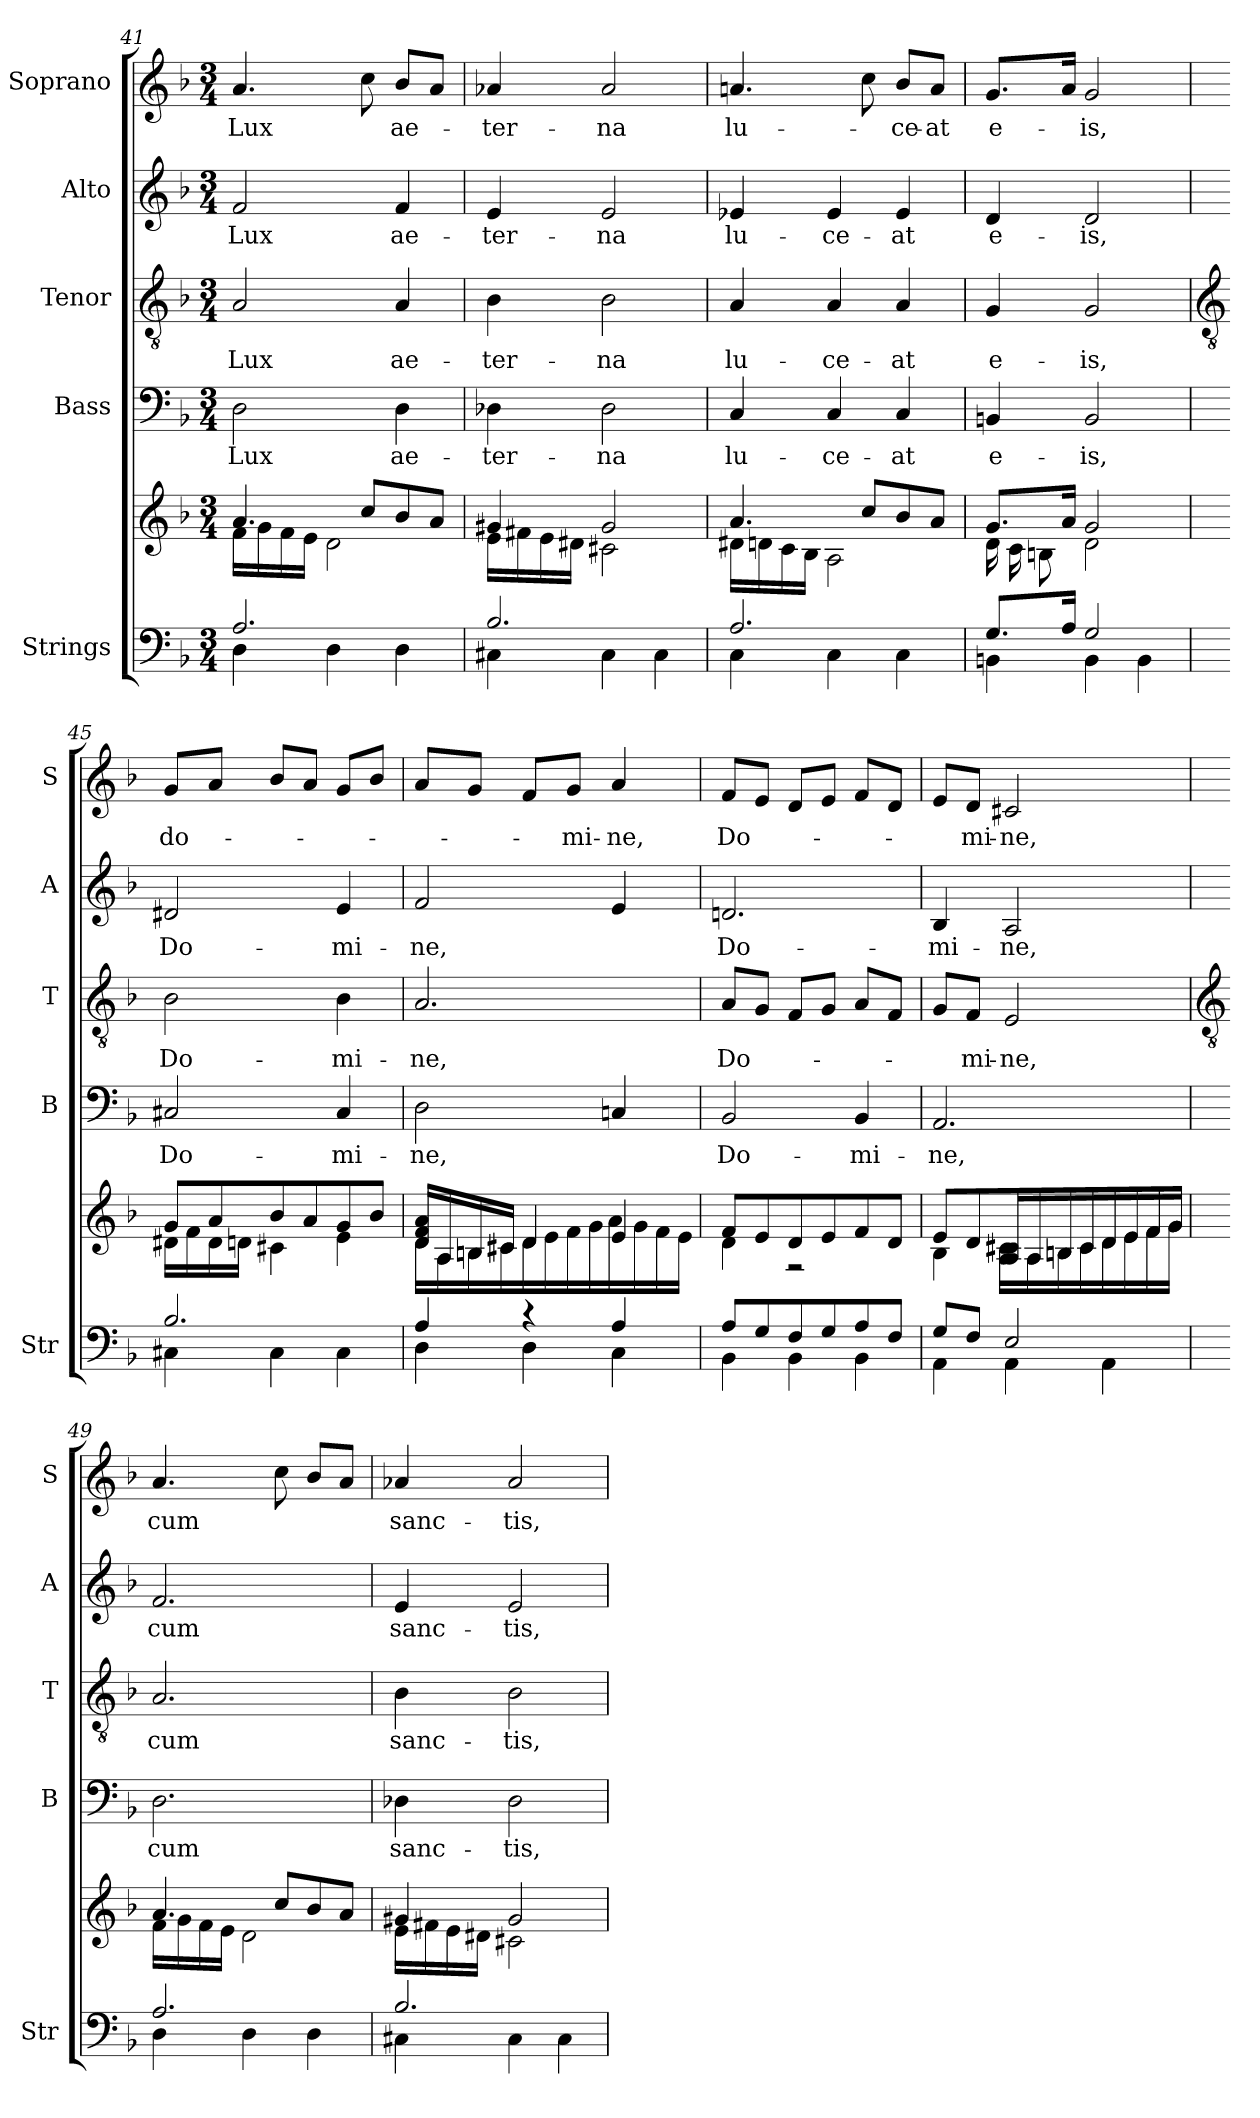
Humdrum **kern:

**kern	**kern	**kern	**text	**kern	**text	**kern	**text	**kern	**text
*part5	*part5	*part4	*part4	*part3	*part3	*part2	*part2	*part1	*part1
*staff6	*staff5	*staff4	*staff4	*staff3	*staff3	*staff2	*staff2	*staff1	*staff1
*I"Strings	*	*I"Bass	*	*I"Tenor	*	*I"Alto	*	*I"Soprano	*
*I'Str	*	*I'B	*	*I'T	*	*I'A	*	*I'S	*
!!LO:LB:g=z
*clefF4	*clefG2	*clefF4	*	*clefGv2	*	*clefG2	*	*clefG2	*
*k[b-]	*k[b-]	*k[b-]	*	*k[b-]	*	*k[b-]	*	*k[b-]	*
*F:	*F:	*F:	*	*F:	*	*F:	*	*F:	*
*M3/4	*M3/4	*M3/4	*	*M3/4	*	*M3/4	*	*M3/4	*
=41	=41	=41	=41	=41	=41	=41	=41	=41	=41
*^	*^	*	*	*	*	*	*	*	*
!	!	!	!	!	!LO:LY:b	!	!LO:LY:b	!	!LO:LY:b	!	!LO:LY:b
2.A/	4D\	4.a/	16f\LL	2D	Lux	2A	Lux	2f	Lux	4.a	Lux
.	.	.	16g\	.	.	.	.	.	.	.	.
.	.	.	16f\	.	.	.	.	.	.	.	.
.	.	.	16e\JJ	.	.	.	.	.	.	.	.
.	4D\	.	2d\	.	.	.	.	.	.	.	.
.	.	8cc/L	.	.	.	.	.	.	.	8cc	.
!	!	!	!	!	!LO:LY:b	!	!LO:LY:b	!	!LO:LY:b	!	!LO:LY:b
.	4D\	8b-/	.	4D	ae-	4A	ae-	4f	ae-	8b-L	ae-
.	.	8a/J	.	.	.	.	.	.	.	8aJ	.
=42	=42	=42	=42	=42	=42	=42	=42	=42	=42	=42	=42
!	!	!	!	!	!LO:LY:b	!	!LO:LY:b	!	!LO:LY:b	!	!LO:LY:b
2.B-/	4C#X\	4g#X/	16e\LL	4D-X	-ter-	4B-	-ter-	4e	-ter-	4a-X	-ter-
.	.	.	16f#X\	.	.	.	.	.	.	.	.
.	.	.	16e\	.	.	.	.	.	.	.	.
.	.	.	16d#X\JJ	.	.	.	.	.	.	.	.
!	!	!	!	!	!LO:LY:b	!	!LO:LY:b	!	!LO:LY:b	!	!LO:LY:b
.	4C#\	2g#/	2c#X\	2D-	-na	2B-	-na	2e	-na	2a-	-na
.	4C#\	.	.	.	.	.	.	.	.	.	.
=43	=43	=43	=43	=43	=43	=43	=43	=43	=43	=43	=43
!	!	!	!	!	!LO:LY:b	!	!LO:LY:b	!	!LO:LY:b	!	!LO:LY:b
2.A/	4C\	4.a/	16d#X\LL	4C	lu-	4A	lu-	4e-X	lu-	4.an	lu-
.	.	.	16dn\	.	.	.	.	.	.	.	.
.	.	.	16c\	.	.	.	.	.	.	.	.
.	.	.	16B-\JJ	.	.	.	.	.	.	.	.
!	!	!	!	!	!LO:LY:b	!	!LO:LY:b	!	!LO:LY:b	!	!
.	4C\	.	2A\	4C	-ce-	4A	-ce-	4e-	-ce-	.	.
.	.	8cc/L	.	.	.	.	.	.	.	8cc	.
!	!	!	!	!	!LO:LY:b	!	!LO:LY:b	!	!LO:LY:b	!	!LO:LY:b
.	4C\	8b-/	.	4C	-at	4A	-at	4e-	-at	8b-L	-ce-
!	!	!	!	!	!	!	!	!	!	!	!LO:LY:b
.	.	8a/J	.	.	.	.	.	.	.	8aJ	-at
=44	=44	=44	=44	=44	=44	=44	=44	=44	=44	=44	=44
!	!	!	!	!	!LO:LY:b	!	!LO:LY:b	!	!LO:LY:b	!	!LO:LY:b
8.G/L	4BBn\	8.g/L	16d\LL	4BBn	e-	4G	e-	4d	e-	8.gL	e-
.	.	.	16c\	.	.	.	.	.	.	.	.
.	.	.	8Bn\J	.	.	.	.	.	.	.	.
16A/J	.	16a/J	.	.	.	.	.	.	.	16aJ	.
!	!	!	!	!	!LO:LY:b	!	!LO:LY:b	!	!LO:LY:b	!	!LO:LY:b
2G/	4BB\	2g/	2d\	2BB	-is,	2G	-is,	2d	-is,	2g	-is,
.	4BB\	.	.	.	.	.	.	.	.	.	.
!!LO:LB:g=z
=45	=45	=45	=45	=45	=45	=45	=45	=45	=45	=45	=45
*	*	*	*	*	*	*clefGv2	*	*	*	*	*
!	!	!	!	!	!LO:LY:b	!	!LO:LY:b	!	!LO:LY:b	!	!LO:LY:b
2.B-/	4C#X\	8g/L	16d#X\LL	2C#X	Do-	2B-	Do-	2d#X	Do-	8gL	do-
.	.	.	16f\	.	.	.	.	.	.	.	.
.	.	8a/	16d#\	.	.	.	.	.	.	8aJ	.
.	.	.	16dn\JJ	.	.	.	.	.	.	.	.
.	4C#\	8b-/	4c#X\	.	.	.	.	.	.	8b-L	.
.	.	8a/	.	.	.	.	.	.	.	8aJ	.
!	!	!	!	!	!LO:LY:b	!	!LO:LY:b	!	!LO:LY:b	!	!
.	4C#\	8g/	4e\	4C#	-mi-	4B-	-mi-	4e	-mi-	8gL	.
.	.	8b-/J	.	.	.	.	.	.	.	8b-J	.
=46	=46	=46	=46	=46	=46	=46	=46	=46	=46	=46	=46
!	!	!	!	!	!LO:LY:b	!	!LO:LY:b	!	!LO:LY:b	!	!
4A/	4D\	16d/ 16f/ 16a/LL	16d\LL	2D	-ne,	2.A	-ne,	2f	-ne,	8aL	.
.	.	16A/	16A\	.	.	.	.	.	.	.	.
.	.	16Bn/	16Bn\	.	.	.	.	.	.	8gJ	.
.	.	16c#X/JJ	16c#X\	.	.	.	.	.	.	.	.
4r	4D\	4d/	16d\	.	.	.	.	.	.	8fL	.
.	.	.	16e\	.	.	.	.	.	.	.	.
!	!	!	!	!	!	!	!	!	!	!	!LO:LY:b
.	.	.	16f\	.	.	.	.	.	.	8gJ	-mi-
.	.	.	16g\	.	.	.	.	.	.	.	.
!	!	!	!	!	!	!	!	!	!	!	!LO:LY:b
4A/	4C\	4e/	16a\	4Cn	.	.	.	4e	.	4a	-ne,
.	.	.	16g\	.	.	.	.	.	.	.	.
.	.	.	16f\	.	.	.	.	.	.	.	.
.	.	.	16e\JJ	.	.	.	.	.	.	.	.
=47	=47	=47	=47	=47	=47	=47	=47	=47	=47	=47	=47
!	!	!	!	!	!LO:LY:b	!	!LO:LY:b	!	!LO:LY:b	!	!LO:LY:b
8A/L	4BB-\	8f/L	4d\	2BB-	Do-	8AL	Do-	2.dn	Do-	8fL	Do-
8G/	.	8e/	.	.	.	8GJ	.	.	.	8eJ	.
8F/	4BB-\	8d/	2r	.	.	8FL	.	.	.	8dL	.
8G/	.	8e/	.	.	.	8GJ	.	.	.	8eJ	.
!	!	!	!	!	!LO:LY:b	!	!	!	!	!	!
8A/	4BB-\	8f/	.	4BB-	-mi-	8AL	.	.	.	8fL	.
8F/J	.	8d/J	.	.	.	8FJ	.	.	.	8dJ	.
=48	=48	=48	=48	=48	=48	=48	=48	=48	=48	=48	=48
!	!	!	!	!	!LO:LY:b	!	!	!	!LO:LY:b	!	!
8G/L	4AA\	8e/L	4B-\	2.AA	-ne,	8GL	.	4B-	-mi-	8eL	.
!	!	!	!	!	!	!	!LO:LY:b	!	!	!	!LO:LY:b
8F/J	.	8d/	.	.	.	8FJ	-mi-	.	.	8dJ	-mi-
!	!	!	!	!	!	!	!LO:LY:b	!	!LO:LY:b	!	!LO:LY:b
2E/	4AA\	16A/ 16c#X/L	16A\ 16c#X\LL	.	.	2E	-ne,	2A	-ne,	2c#X	-ne,
.	.	16A/	16A\	.	.	.	.	.	.	.	.
.	.	16Bn/	16Bn\	.	.	.	.	.	.	.	.
.	.	16c#/	16c#\	.	.	.	.	.	.	.	.
.	4AA\	16d/	16d\	.	.	.	.	.	.	.	.
.	.	16e/	16e\	.	.	.	.	.	.	.	.
.	.	16f/	16f\	.	.	.	.	.	.	.	.
.	.	16g/JJ	16g\JJ	.	.	.	.	.	.	.	.
!!LO:LB:g=z
=49	=49	=49	=49	=49	=49	=49	=49	=49	=49	=49	=49
*	*	*	*	*	*	*clefGv2	*	*	*	*	*
!	!	!	!	!	!LO:LY:b	!	!LO:LY:b	!	!LO:LY:b	!	!LO:LY:b
2.A/	4D\	4.a/	16f\LL	2.D	cum	2.A	cum	2.f	cum	4.a	cum
.	.	.	16g\	.	.	.	.	.	.	.	.
.	.	.	16f\	.	.	.	.	.	.	.	.
.	.	.	16e\JJ	.	.	.	.	.	.	.	.
.	4D\	.	2d\	.	.	.	.	.	.	.	.
.	.	8cc/L	.	.	.	.	.	.	.	8cc	.
.	4D\	8b-/	.	.	.	.	.	.	.	8b-L	.
.	.	8a/J	.	.	.	.	.	.	.	8aJ	.
=50	=50	=50	=50	=50	=50	=50	=50	=50	=50	=50	=50
!	!	!	!	!	!LO:LY:b	!	!LO:LY:b	!	!LO:LY:b	!	!LO:LY:b
2.B-/	4C#X\	4g#X/	16e\LL	4D-X	sanc-	4B-	sanc-	4e	sanc-	4a-X	sanc-
.	.	.	16f#X\	.	.	.	.	.	.	.	.
.	.	.	16e\	.	.	.	.	.	.	.	.
.	.	.	16d#X\JJ	.	.	.	.	.	.	.	.
!	!	!	!	!	!LO:LY:b	!	!LO:LY:b	!	!LO:LY:b	!	!LO:LY:b
.	4C#\	2g#/	2c#X\	2D-	-tis,	2B-	-tis,	2e	-tis,	2a-	-tis,
.	4C#\	.	.	.	.	.	.	.	.	.	.
*v	*v	*	*	*	*	*	*	*	*	*	*
*	*v	*v	*	*	*	*	*	*	*	*
=	=	=	=	=	=	=	=	=	=
*-	*-	*-	*-	*-	*-	*-	*-	*-	*-
